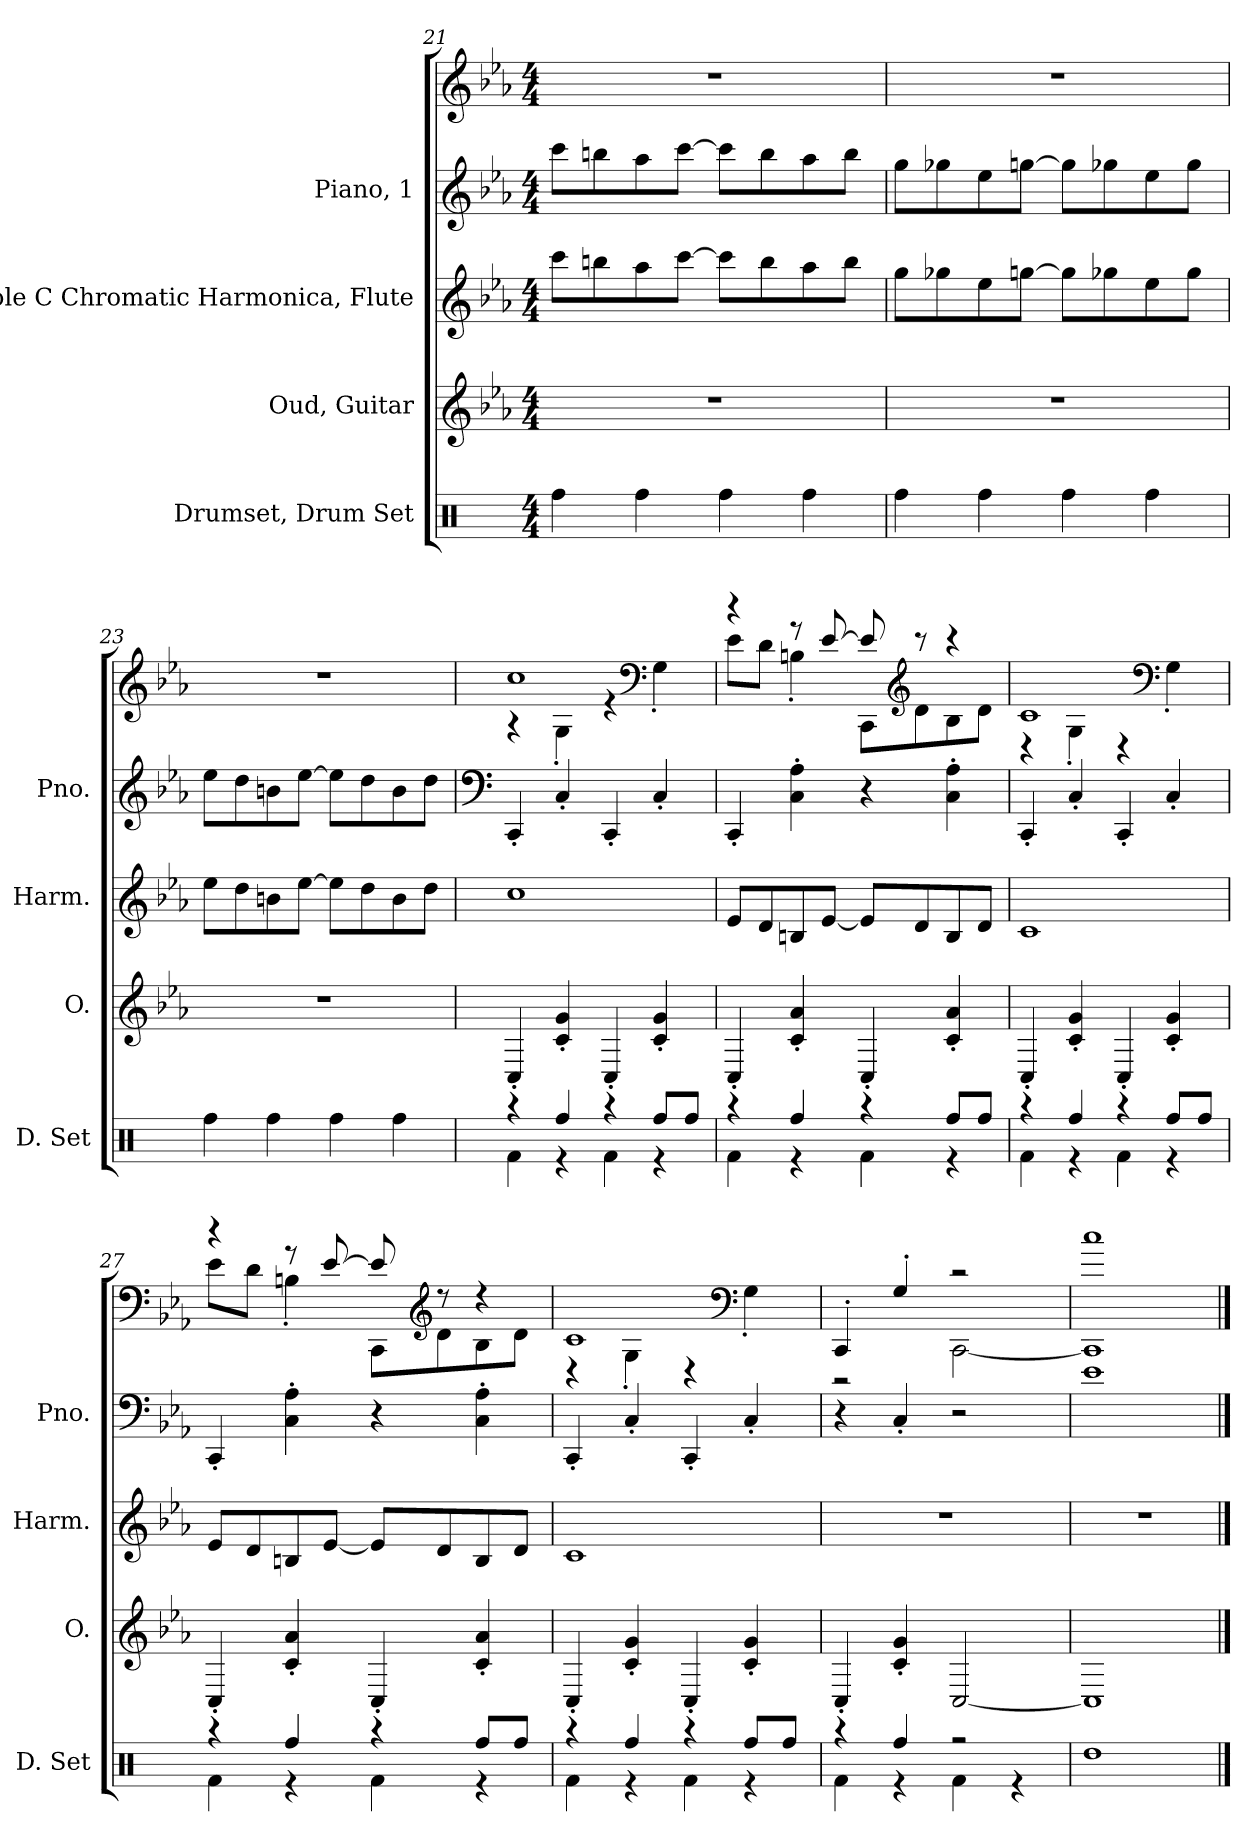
**kern	**kern	**kern	**kern	**kern
*part4	*part3	*part2	*part1	*part1
*staff5	*staff4	*staff3	*staff2	*staff1
*I"Drumset, Drum Set	*I"Oud, Guitar	*I"14 Hole C Chromatic Harmonica, Flute	*I"Piano,  1	*
*I'D. Set	*I'O.	*I'Harm.	*I'Pno.	*
*clefX	*clefG2	*clefG2	*clefG2	*clefG2
*	*ITrd7c12	*	*	*
*k[]	*k[b-e-a-]	*k[b-e-a-]	*k[b-e-a-]	*k[b-e-a-]
*M4/4	*M4/4	*M4/4	*M4/4	*M4/4
=21	=21	=21	=21	=21
4Rff\	1r	8ccc\L	8ccc\L	1r
.	.	8bbn\	8bbn\	.
4Rff\	.	8aa-\	8aa-\	.
.	.	[8ccc\J	[8ccc\J	.
4Rff\	.	8ccc\L]	8ccc\L]	.
.	.	8bb\	8bb\	.
4Rff\	.	8aa-\	8aa-\	.
.	.	8bb\J	8bb\J	.
!!LO:LB:g=z
=22	=22	=22	=22	=22
4Rff\	1r	8gg\L	8gg\L	1r
.	.	8gg-X\	8gg-X\	.
4Rff\	.	8ee-\	8ee-\	.
.	.	[8ggn\J	[8ggn\J	.
4Rff\	.	8gg\L]	8gg\L]	.
.	.	8gg-X\	8gg-X\	.
4Rff\	.	8ee-\	8ee-\	.
.	.	8gg-\J	8gg-\J	.
=23	=23	=23	=23	=23
4Rff\	1r	8ee-\L	8ee-\L	1r
.	.	8dd\	8dd\	.
4Rff\	.	8bn\	8bn\	.
.	.	[8ee-\J	[8ee-\J	.
4Rff\	.	8ee-\L]	8ee-\L]	.
.	.	8dd\	8dd\	.
4Rff\	.	8b\	8b\	.
.	.	8dd\J	8dd\J	.
=24	=24	=24	=24	=24
*	*	*	*clefF4	*
*^	*	*	*	*^
4r	4Rf\	4CC'/	1cc	4CC'/	1cc	4r
4Rff/	4r	4C/' 4G/'	.	4C'/	.	4G'\
4r	4Rf\	4CC'/	.	4CC'/	.	4r
*	*	*	*	*	*clefF4	*
8Rff/L	4r	4C/' 4G/'	.	4C'/	.	4G'\
8Rff/J	.	.	.	.	.	.
=25	=25	=25	=25	=25	=25	=25
4r	4Rf\	4CC'/	8e-/L	4CC'/	4r	8e-\L
.	.	.	8d/	.	.	8d\J
4Rff/	4r	4C/' 4A-/'	8Bn/	4C\' 4A-\'	8r	4Bn'\
.	.	.	[8e-/J	.	[8e-/	.
4r	4Rf\	4CC'/	8e-/L]	4r	8e-/]	8CC\L
*	*	*	*	*	*clefG2	*
.	.	.	8d/	.	8r	8d\
8Rff/L	4r	4C/' 4A-/'	8B/	4C\' 4A-\'	4r	8B\
8Rff/J	.	.	8d/J	.	.	8d\J
!!LO:PB:g=z	!!
=26	=26	=26	=26	=26	=26	=26
4r	4Rf\	4CC'/	1c	4CC'/	1c	4r
4Rff/	4r	4C/' 4G/'	.	4C'/	.	4G'\
4r	4Rf\	4CC'/	.	4CC'/	.	4r
*	*	*	*	*	*clefF4	*
8Rff/L	4r	4C/' 4G/'	.	4C'/	.	4G'\
8Rff/J	.	.	.	.	.	.
=27	=27	=27	=27	=27	=27	=27
4r	4Rf\	4CC'/	8e-/L	4CC'/	4r	8e-\L
.	.	.	8d/	.	.	8d\J
4Rff/	4r	4C/' 4A-/'	8Bn/	4C\' 4A-\'	8r	4Bn'\
.	.	.	[8e-/J	.	[8e-/	.
4r	4Rf\	4CC'/	8e-/L]	4r	8e-/]	8CC\L
*	*	*	*	*	*clefG2	*
.	.	.	8d/	.	8r	8d\
8Rff/L	4r	4C/' 4A-/'	8B/	4C\' 4A-\'	4r	8B\
8Rff/J	.	.	8d/J	.	.	8d\J
=28	=28	=28	=28	=28	=28	=28
4r	4Rf\	4CC'/	1c	4CC'/	1c	4r
4Rff/	4r	4C/' 4G/'	.	4C'/	.	4G'\
4r	4Rf\	4CC'/	.	4CC'/	.	4r
*	*	*	*	*	*clefF4	*
8Rff/L	4r	4C/' 4G/'	.	4C'/	.	4G'\
8Rff/J	.	.	.	.	.	.
=29	=29	=29	=29	=29	=29	=29
4r	4Rf\	4CC'/	1r	4r	4CC'/	2r
4Rff/	4r	4C/' 4G/'	.	4C'/	4G'/	.
2r	4Rf\	[2CC/	.	2r	2r	[2CC\
.	4r	.	.	.	.	.
*v	*v	*	*	*	*	*
=30	=30	=30	=30	=30	=30
1Rdd	1CC]	1r	1e-	1cc	1CC]
*	*	*	*	*v	*v
==	==	==	==	==
*-	*-	*-	*-	*-
